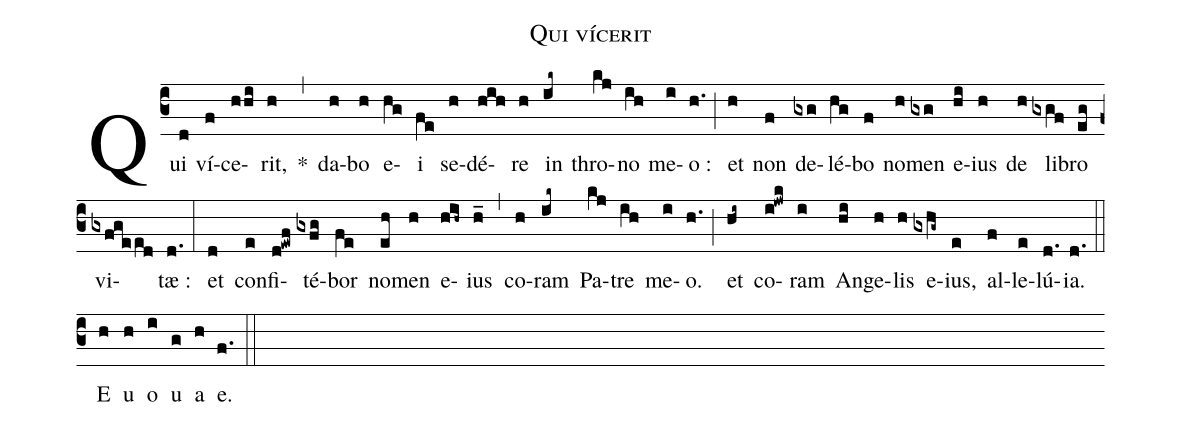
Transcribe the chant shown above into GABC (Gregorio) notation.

name: Qui vícerit;
%%
(c3)Qui(d) ví(f)ce(hhi)rit,(h) *(,)
da(h)bo(h) e(hg)i(fe) se(h)dé(hih)re(h) in(ik~) thro(kj)no(ih) me(i)o :(h.) (;)
et(h) non(f) de(gxg)lé(hg)bo(f) no(h)men(gxg) e(hi)ius(h) de(h) li(gxgf)bro(eg) vi(gxfgeed)tæ :(d.) (:)
et(d) con(e)fi(d!ewf)té(gxfg)bor(fe) no(eh)men(h) e(hih~)ius(h_) (,)
co(h)ram(ik~) Pa(kj)tre(ih) me(i)o.(h.) (;)
et(hi~) co(i!jwk)ram(i) An(hi)ge(h)lis(h) e(gxhg~)ius,(e) al(f)le(e)lú(d.)ia.(d.) (::)
<eu>E(h) u(h) o(i) u(g) a(h) e.</eu>(f.) (::)
